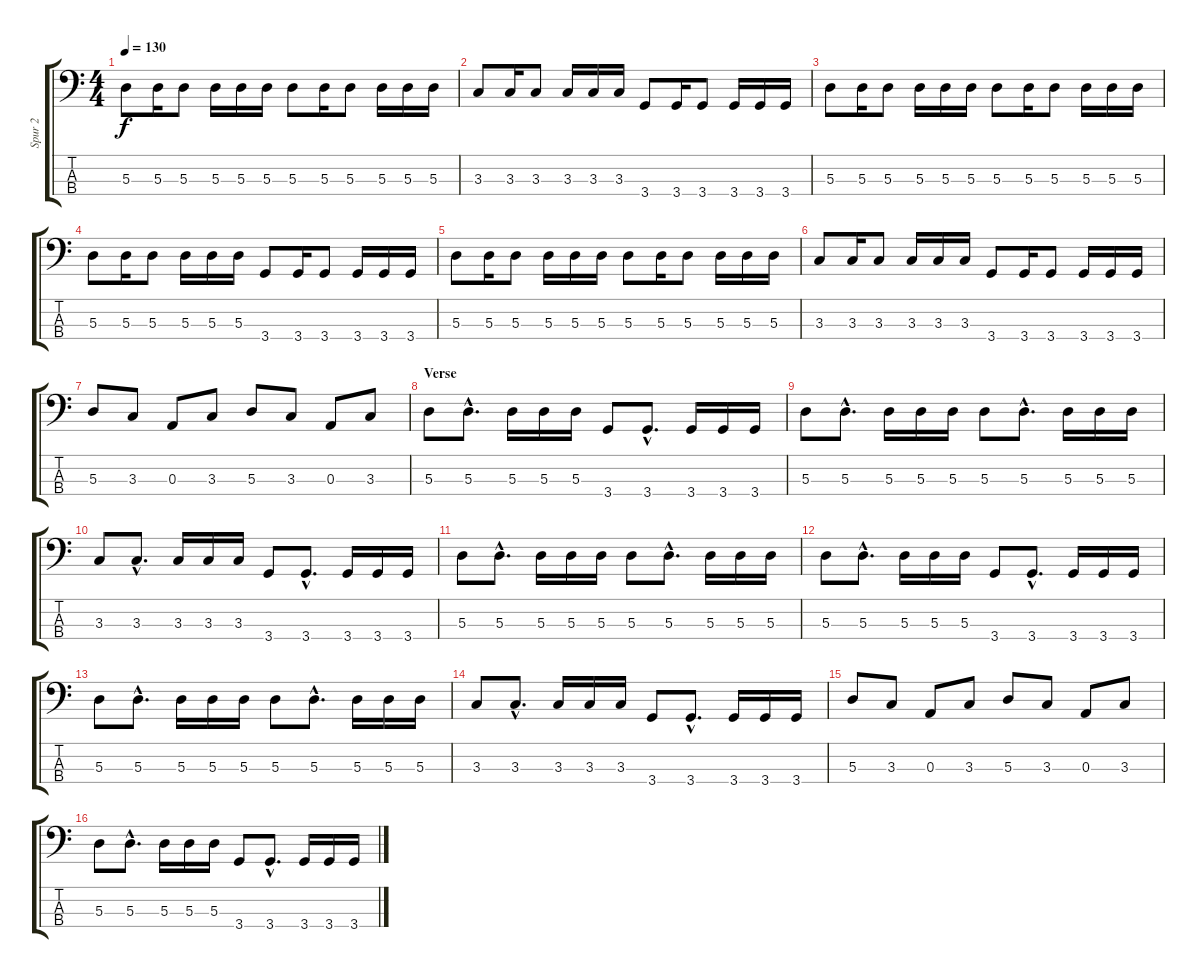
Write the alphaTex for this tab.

\track ("Spur 2" "Spur 2") {instrument electricbassfinger}
\staff {score tabs}
\tuning (G2 D2 A1 E1) {hide}
\ts (4 4)
\tempo 130
\clef f4
\ks c
5.3.8{dy f} 5.3.16 5.3.8 5.3.16 5.3.16 5.3.16 5.3.8 5.3.16 5.3.8 5.3.16 5.3.16 5.3.16 |
3.3.8 3.3.16 3.3.8 3.3.16 3.3.16 3.3.16 3.4.8 3.4.16 3.4.8 3.4.16 3.4.16 3.4.16 |
5.3.8 5.3.16 5.3.8 5.3.16 5.3.16 5.3.16 5.3.8 5.3.16 5.3.8 5.3.16 5.3.16 5.3.16 |
5.3.8 5.3.16 5.3.8 5.3.16 5.3.16 5.3.16 3.4.8 3.4.16 3.4.8 3.4.16 3.4.16 3.4.16 |
5.3.8 5.3.16 5.3.8 5.3.16 5.3.16 5.3.16 5.3.8 5.3.16 5.3.8 5.3.16 5.3.16 5.3.16 |
3.3.8 3.3.16 3.3.8 3.3.16 3.3.16 3.3.16 3.4.8 3.4.16 3.4.8 3.4.16 3.4.16 3.4.16 |
5.3.8 3.3.8 0.3.8 3.3.8 5.3.8 3.3.8 0.3.8 3.3.8 |
\section ("" "Verse")
5.3.8 5.3{hac}.8{d} 5.3.16 5.3.16 5.3.16 3.4.8 3.4{hac}.8{d} 3.4.16 3.4.16 3.4.16 |
5.3.8 5.3{hac}.8{d} 5.3.16 5.3.16 5.3.16 5.3.8 5.3{hac}.8{d} 5.3.16 5.3.16 5.3.16 |
3.3.8 3.3{hac}.8{d} 3.3.16 3.3.16 3.3.16 3.4.8 3.4{hac}.8{d} 3.4.16 3.4.16 3.4.16 |
5.3.8 5.3{hac}.8{d} 5.3.16 5.3.16 5.3.16 5.3.8 5.3{hac}.8{d} 5.3.16 5.3.16 5.3.16 |
5.3.8 5.3{hac}.8{d} 5.3.16 5.3.16 5.3.16 3.4.8 3.4{hac}.8{d} 3.4.16 3.4.16 3.4.16 |
5.3.8 5.3{hac}.8{d} 5.3.16 5.3.16 5.3.16 5.3.8 5.3{hac}.8{d} 5.3.16 5.3.16 5.3.16 |
3.3.8 3.3{hac}.8{d} 3.3.16 3.3.16 3.3.16 3.4.8 3.4{hac}.8{d} 3.4.16 3.4.16 3.4.16 |
5.3.8 3.3.8 0.3.8 3.3.8 5.3.8 3.3.8 0.3.8 3.3.8 |
5.3.8 5.3{hac}.8{d} 5.3.16 5.3.16 5.3.16 3.4.8 3.4{hac}.8{d} 3.4.16 3.4.16 3.4.16
